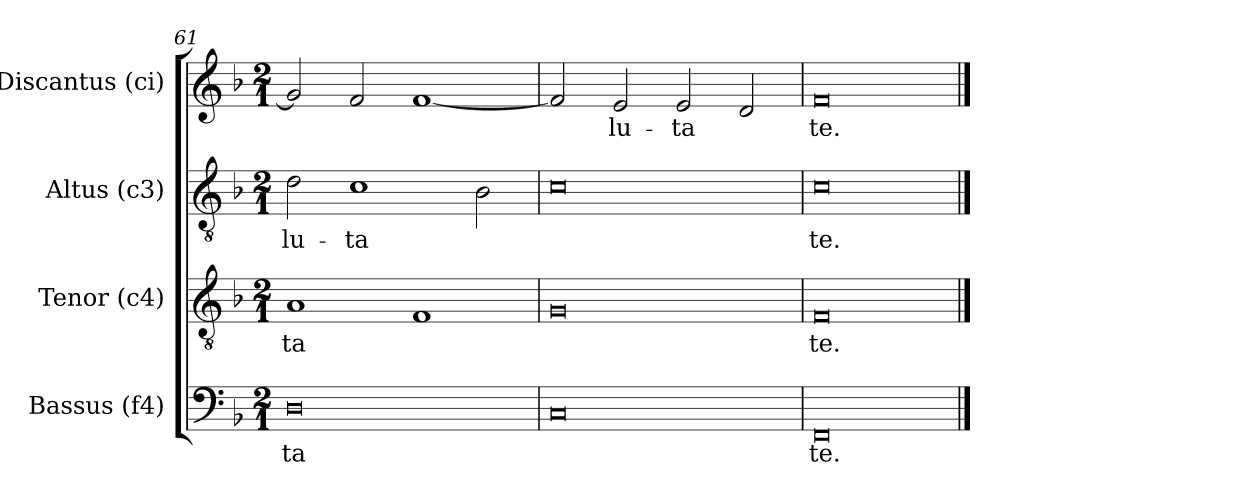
**kern	**text	**kern	**text	**kern	**text	**kern	**text
*part4	*part4	*part3	*part3	*part2	*part2	*part1	*part1
*staff4	*staff4	*staff3	*staff3	*staff2	*staff2	*staff1	*staff1
*I"Bassus (f4)	*	*I"Tenor (c4)	*	*I"Altus (c3)	*	*I"Discantus (ci)	*
*I'B.	*	*I'T.	*	*I'A.	*	*I'D.	*
*clefF4	*	*clefGv2	*	*clefGv2	*	*clefG2	*
*k[b-]	*	*k[b-]	*	*k[b-]	*	*k[b-]	*
*F:	*	*F:	*	*F:	*	*F:	*
*M2/1	*	*M2/1	*	*M2/1	*	*M2/1	*
=61	=61	=61	=61	=61	=61	=61	=61
!	!LO:LY:b:cj	!	!LO:LY:b:cj	!	!LO:LY:b:cj	!	!LO:LY:b:cj
0D	-ta-	1A	-ta-	2d\	-lu-	2g/]	--
!	!	!	!	!	!LO:LY:b:cj	!	!LO:LY:b:cj
.	.	.	.	1c	-ta-	2f/	--
!	!	!	!LO:LY:b:cj	!	!	!	!LO:LY:b:cj
.	.	1F	--	.	.	[<1f	--
!	!	!	!	!	!LO:LY:b:cj	!	!
.	.	.	.	2B-\	--	.	.
=62	=62	=62	=62	=62	=62	=62	=62
!	!LO:LY:b:cj	!	!LO:LY:b:cj	!	!LO:LY:b:cj	!	!LO:LY:b:cj
0C	--	0G	--	0c	--	2f/]	--
!	!	!	!	!	!	!	!LO:LY:b:cj
.	.	.	.	.	.	2e/	-lu-
!	!	!	!	!	!	!	!LO:LY:b:cj
.	.	.	.	.	.	2e/	-ta-
!	!	!	!	!	!	!	!LO:LY:b:cj
.	.	.	.	.	.	2d/	--
=63	=63	=63	=63	=63	=63	=63	=63
!	!LO:LY:b:cj	!	!LO:LY:b:cj	!	!LO:LY:b:cj	!	!LO:LY:b:cj
0FF	-te.	0F	-te.	0c	-te.	0f	-te.
==	==	==	==	==	==	==	==
*-	*-	*-	*-	*-	*-	*-	*-
